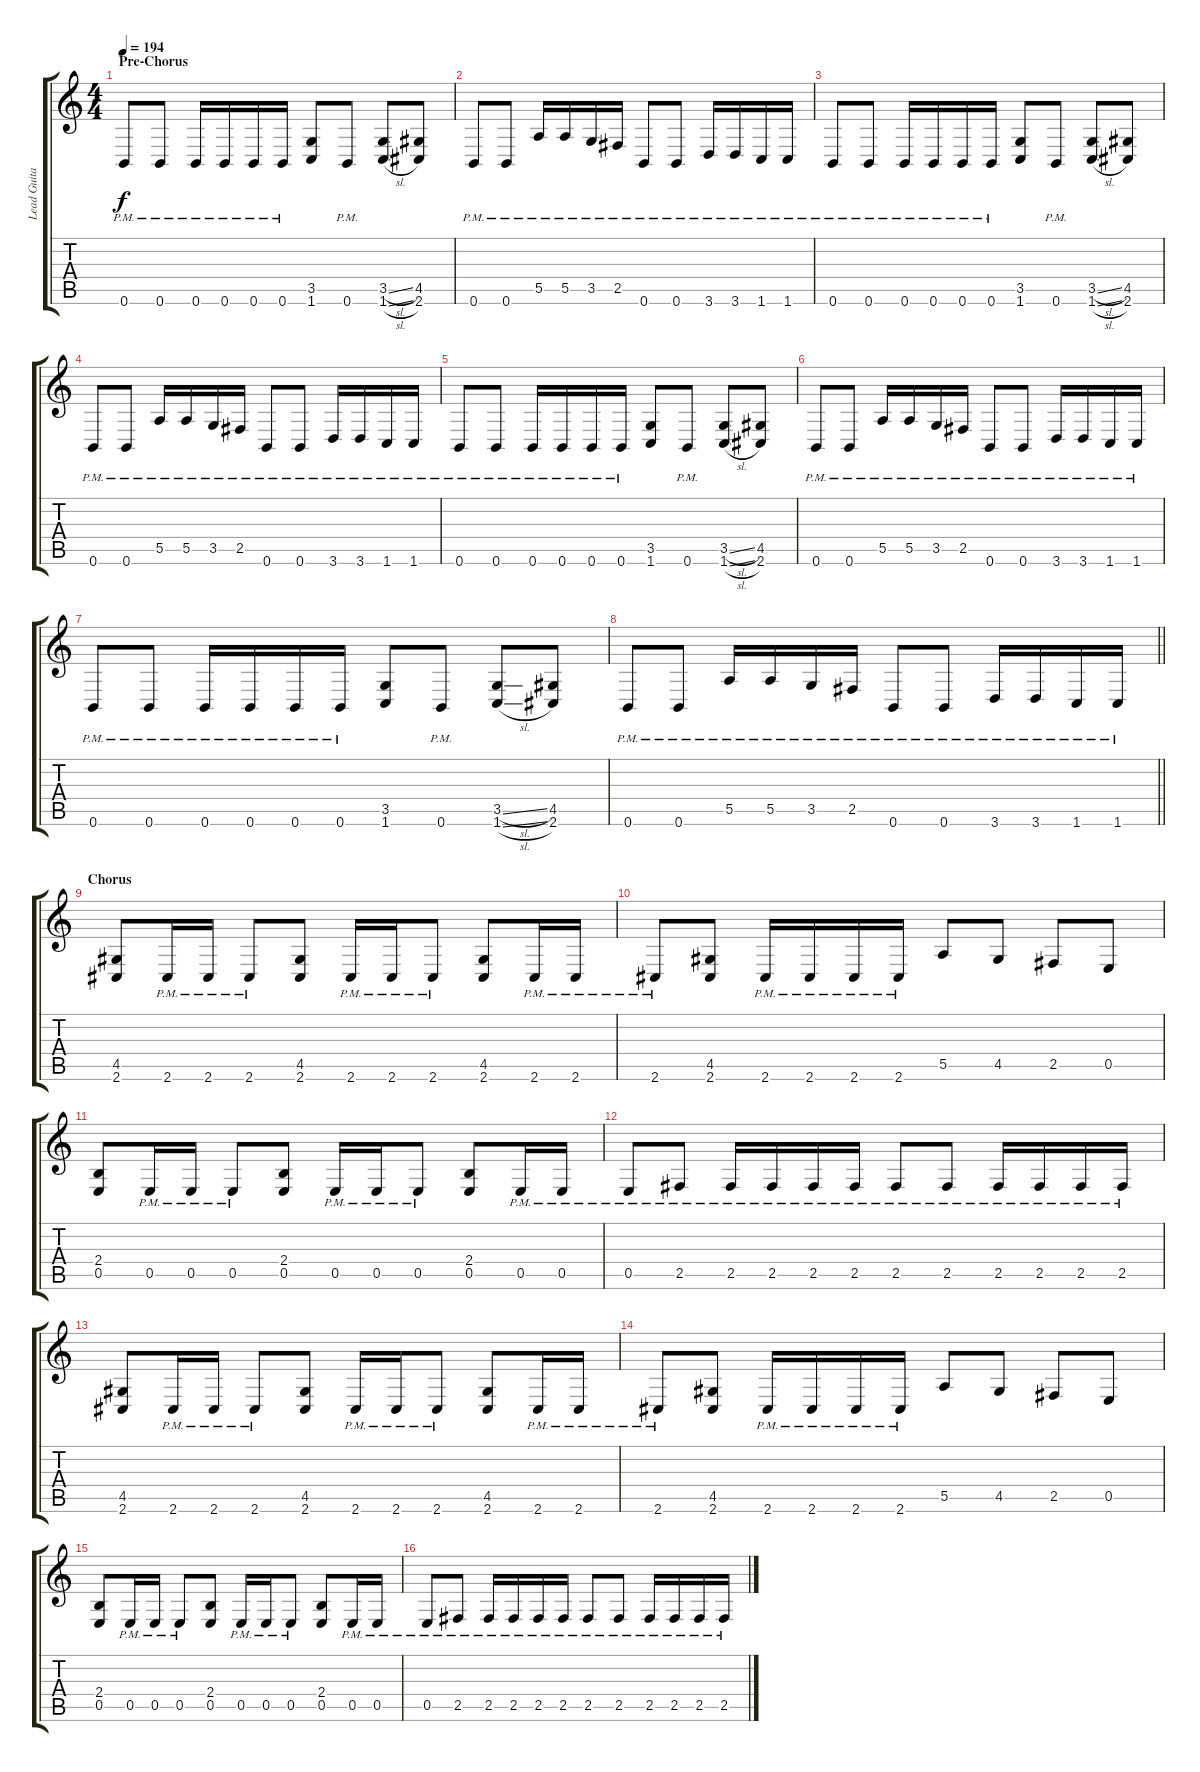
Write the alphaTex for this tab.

\track ("Lead Guitar" "Lead Guita") {instrument overdrivenguitar}
\staff {score tabs}
\tuning (B3 Gb3 D3 A2 E2 B1) {hide}
\ts (4 4)
\section ("" "Pre-Chorus")
\tempo 194
\clef g2
\ks c
0.6{pm}.8{dy f} 0.6{pm}.8 0.6{pm}.16 0.6{pm}.16 0.6{pm}.16 0.6{pm}.16 (3.5 1.6).8 0.6{pm}.8 (3.5{sl} 1.6{sl}).8 (4.5 2.6).8 |
0.6{pm}.8 0.6{pm}.8 5.5{pm}.16 5.5{pm}.16 3.5{pm}.16 2.5{pm}.16 0.6{pm}.8 0.6{pm}.8 3.6{pm}.16 3.6{pm}.16 1.6{pm}.16 1.6{pm}.16 |
0.6{pm}.8 0.6{pm}.8 0.6{pm}.16 0.6{pm}.16 0.6{pm}.16 0.6{pm}.16 (3.5 1.6).8 0.6{pm}.8 (3.5{sl} 1.6{sl}).8 (4.5 2.6).8 |
0.6{pm}.8 0.6{pm}.8 5.5{pm}.16 5.5{pm}.16 3.5{pm}.16 2.5{pm}.16 0.6{pm}.8 0.6{pm}.8 3.6{pm}.16 3.6{pm}.16 1.6{pm}.16 1.6{pm}.16 |
0.6{pm}.8 0.6{pm}.8 0.6{pm}.16 0.6{pm}.16 0.6{pm}.16 0.6{pm}.16 (3.5 1.6).8 0.6{pm}.8 (3.5{sl} 1.6{sl}).8 (4.5 2.6).8 |
0.6{pm}.8 0.6{pm}.8 5.5{pm}.16 5.5{pm}.16 3.5{pm}.16 2.5{pm}.16 0.6{pm}.8 0.6{pm}.8 3.6{pm}.16 3.6{pm}.16 1.6{pm}.16 1.6{pm}.16 |
0.6{pm}.8 0.6{pm}.8 0.6{pm}.16 0.6{pm}.16 0.6{pm}.16 0.6{pm}.16 (3.5 1.6).8 0.6{pm}.8 (3.5{sl} 1.6{sl}).8 (4.5 2.6).8 |
\barLineRight lightlight
0.6{pm}.8 0.6{pm}.8 5.5{pm}.16 5.5{pm}.16 3.5{pm}.16 2.5{pm}.16 0.6{pm}.8 0.6{pm}.8 3.6{pm}.16 3.6{pm}.16 1.6{pm}.16 1.6{pm}.16 |
\section ("" "Chorus")
(4.5 2.6).8 2.6{pm}.16 2.6{pm}.16 2.6{pm}.8 (4.5 2.6).8 2.6{pm}.16 2.6{pm}.16 2.6{pm}.8 (4.5 2.6).8 2.6{pm}.16 2.6{pm}.16 |
2.6{pm}.8 (4.5 2.6).8 2.6{pm}.16 2.6{pm}.16 2.6{pm}.16 2.6{pm}.16 5.5.8 4.5.8 2.5.8 0.5.8 |
(2.4 0.5).8 0.5{pm}.16 0.5{pm}.16 0.5{pm}.8 (2.4 0.5).8 0.5{pm}.16 0.5{pm}.16 0.5{pm}.8 (2.4 0.5).8 0.5{pm}.16 0.5{pm}.16 |
0.5{pm}.8 2.5{pm}.8 2.5{pm}.16 2.5{pm}.16 2.5{pm}.16 2.5{pm}.16 2.5{pm}.8 2.5{pm}.8 2.5{pm}.16 2.5{pm}.16 2.5{pm}.16 2.5{pm}.16 |
(4.5 2.6).8 2.6{pm}.16 2.6{pm}.16 2.6{pm}.8 (4.5 2.6).8 2.6{pm}.16 2.6{pm}.16 2.6{pm}.8 (4.5 2.6).8 2.6{pm}.16 2.6{pm}.16 |
2.6{pm}.8 (4.5 2.6).8 2.6{pm}.16 2.6{pm}.16 2.6{pm}.16 2.6{pm}.16 5.5.8 4.5.8 2.5.8 0.5.8 |
(2.4 0.5).8 0.5{pm}.16 0.5{pm}.16 0.5{pm}.8 (2.4 0.5).8 0.5{pm}.16 0.5{pm}.16 0.5{pm}.8 (2.4 0.5).8 0.5{pm}.16 0.5{pm}.16 |
0.5{pm}.8 2.5{pm}.8 2.5{pm}.16 2.5{pm}.16 2.5{pm}.16 2.5{pm}.16 2.5{pm}.8 2.5{pm}.8 2.5{pm}.16 2.5{pm}.16 2.5{pm}.16 2.5{pm}.16
